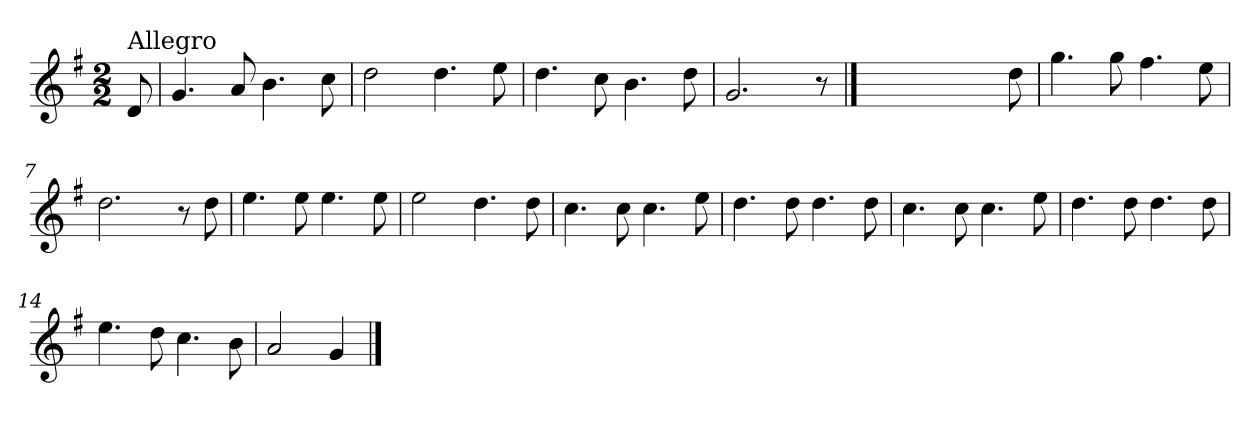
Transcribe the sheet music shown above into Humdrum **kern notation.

**kern
*part1
*staff1
*clefG2
*k[f#]
*G:
*M2/2
=
!LO:TX:a:t=Allegro
8d/
=1
4.g/
8a/
4.b\
8cc\
=2
2dd\
4.dd\
8ee\
=3
4.dd\
8cc\
4.b\
8dd\
=4
2.g/
8r
==5
2ryy
4ryy
8ryy
8dd\
!!LO:LB:g=z
=6
4.gg\
8gg\
4.ff#\
8ee\
=7
2.dd\
8r
8dd\
=8
4.ee\
8ee\
4.ee\
8ee\
=9
2ee\
4.dd\
8dd\
=10
4.cc\
8cc\
4.cc\
8ee\
=11
4.dd\
8dd\
4.dd\
8dd\
!!LO:LB:g=z
=12
4.cc\
8cc\
4.cc\
8ee\
=13
4.dd\
8dd\
4.dd\
8dd\
=14
4.ee\
8dd\
4.cc\
8b\
=15
2a/
4g/
==
*-
